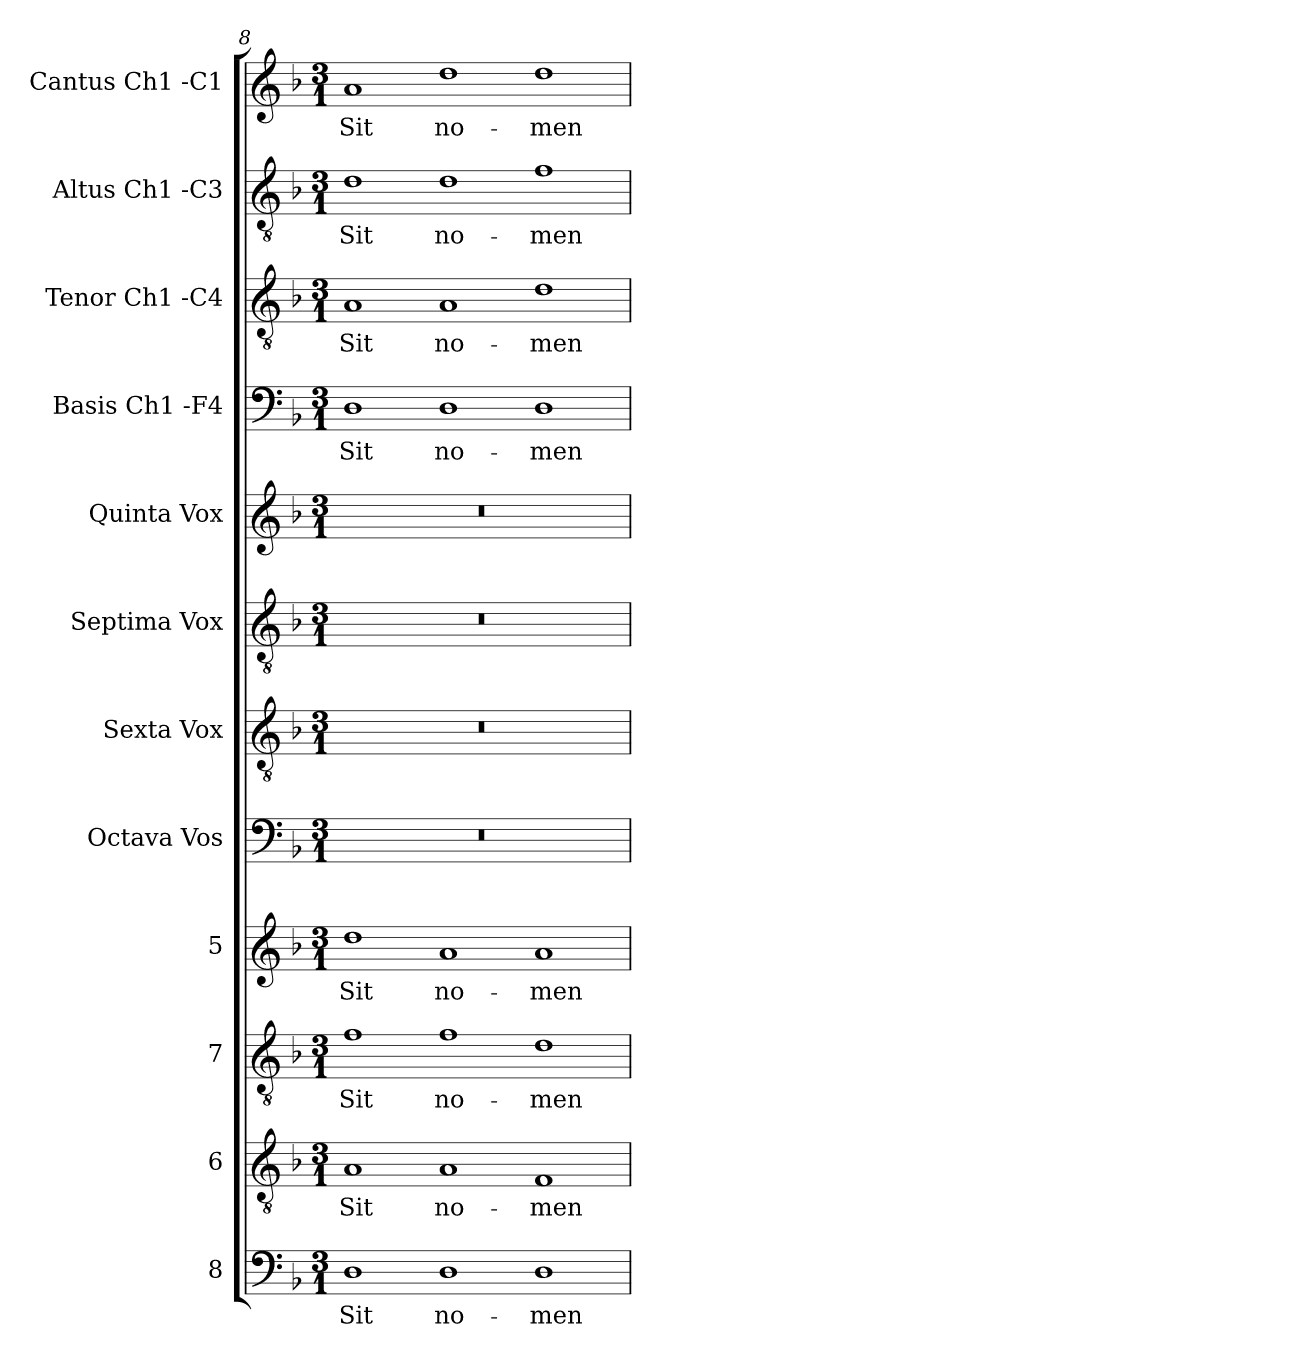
**kern	**text	**kern	**text	**kern	**text	**kern	**text	**kern	**kern	**kern	**kern	**kern	**text	**kern	**text	**kern	**text	**kern	**text
*part12	*part12	*part11	*part11	*part10	*part10	*part9	*part9	*part8	*part7	*part6	*part5	*part4	*part4	*part3	*part3	*part2	*part2	*part1	*part1
*staff12	*staff12	*staff11	*staff11	*staff10	*staff10	*staff9	*staff9	*staff8	*staff7	*staff6	*staff5	*staff4	*staff4	*staff3	*staff3	*staff2	*staff2	*staff1	*staff1
*I"8	*	*I"6	*	*I"7	*	*I"5	*	*I"Octava  Vos	*I"Sexta  Vox	*I"Septima  Vox	*I"Quinta  Vox	*I"Basis  Ch1 -F4	*	*I"Tenor  Ch1 -C4	*	*I"Altus  Ch1 -C3	*	*I"Cantus  Ch1 -C1	*
*	*	*	*	*	*	*	*	*	*	*	*	*I'B	*	*I'T	*	*I'A	*	*I'C	*
!!LO:PB:g=z
*clefF4	*	*clefGv2	*	*clefGv2	*	*clefG2	*	*clefF4	*clefGv2	*clefGv2	*clefG2	*clefF4	*	*clefGv2	*	*clefGv2	*	*clefG2	*
*k[b-]	*	*k[b-]	*	*k[b-]	*	*k[b-]	*	*k[b-]	*k[b-]	*k[b-]	*k[b-]	*k[b-]	*	*k[b-]	*	*k[b-]	*	*k[b-]	*
*F:	*	*F:	*	*F:	*	*F:	*	*F:	*F:	*F:	*F:	*F:	*	*F:	*	*F:	*	*F:	*
*M3/1	*	*M3/1	*	*M3/1	*	*M3/1	*	*M3/1	*M3/1	*M3/1	*M3/1	*M3/1	*	*M3/1	*	*M3/1	*	*M3/1	*
=8	=8	=8	=8	=8	=8	=8	=8	=8	=8	=8	=8	=8	=8	=8	=8	=8	=8	=8	=8
!	!LO:LY:b:cj	!	!LO:LY:b:cj	!	!LO:LY:b:cj	!	!LO:LY:b:cj	!	!	!	!	!	!LO:LY:b:cj	!	!LO:LY:b:cj	!	!LO:LY:b:cj	!	!LO:LY:b:cj
1D	Sit	1A	Sit	1f	Sit	1dd	Sit	0.r	0.r	0.r	0.r	1D	Sit	1A	Sit	1d	Sit	1a	Sit
!	!LO:LY:b:cj	!	!LO:LY:b:cj	!	!LO:LY:b:cj	!	!LO:LY:b:cj	!	!	!	!	!	!LO:LY:b:cj	!	!LO:LY:b:cj	!	!LO:LY:b:cj	!	!LO:LY:b:cj
1D	no-	1A	no-	1f	no-	1a	no-	.	.	.	.	1D	no-	1A	no-	1d	no-	1dd	no-
!	!LO:LY:b:cj	!	!LO:LY:b:cj	!	!LO:LY:b:cj	!	!LO:LY:b:cj	!	!	!	!	!	!LO:LY:b:cj	!	!LO:LY:b:cj	!	!LO:LY:b:cj	!	!LO:LY:b:cj
1D	-men	1F	-men	1d	-men	1a	-men	.	.	.	.	1D	-men	1d	-men	1f	-men	1dd	-men
=	=	=	=	=	=	=	=	=	=	=	=	=	=	=	=	=	=	=	=
*-	*-	*-	*-	*-	*-	*-	*-	*-	*-	*-	*-	*-	*-	*-	*-	*-	*-	*-	*-
